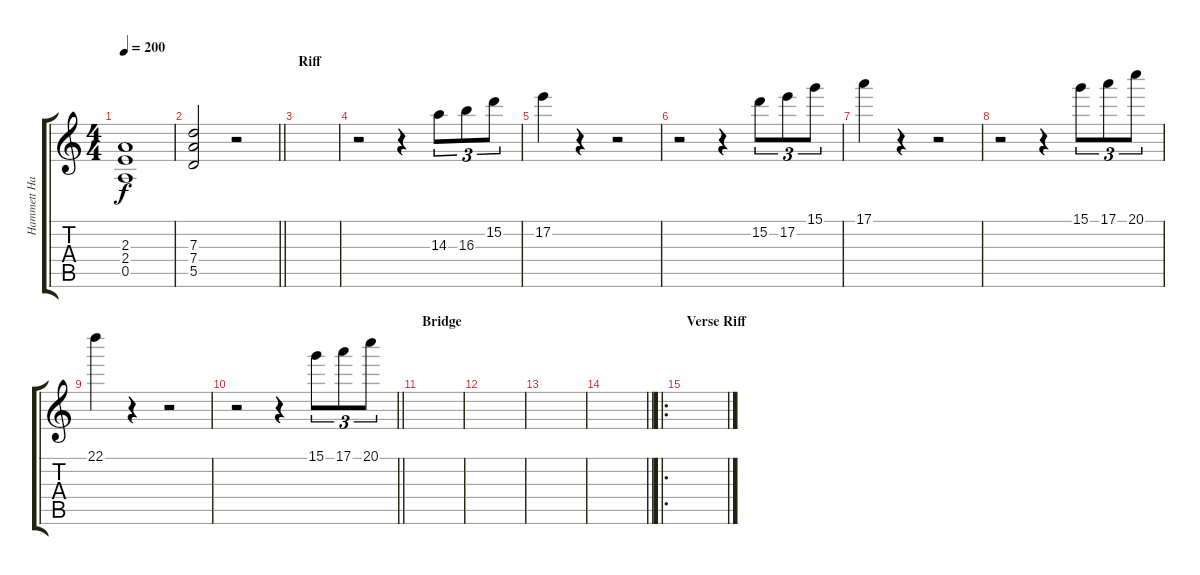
\track ("Hammett Harmonisation/Extra" "Hammett Ha") {instrument distortionguitar}
\staff {score tabs}
\tuning (E4 B3 G3 D3 A2 E2) {hide}
\ts (4 4)
\tempo 200
\clef g2
\ks c
(2.3 2.4 0.5).1{dy f} |
\barLineRight lightlight
(7.3 7.4 5.5).2 r.2 |
\section ("" "Riff")
|
r.2 r.4 14.3.8{tu (3 2)} 16.3.8{tu (3 2)} 15.2.8{tu (3 2)} |
17.2.4 r.4 r.2 |
r.2 r.4 15.2.8{tu (3 2)} 17.2.8{tu (3 2)} 15.1.8{tu (3 2)} |
17.1.4 r.4 r.2 |
r.2 r.4 15.1.8{tu (3 2)} 17.1.8{tu (3 2)} 20.1.8{tu (3 2)} |
22.1.4 r.4 r.2 |
\barLineRight lightlight
r.2 r.4 15.1.8{tu (3 2)} 17.1.8{tu (3 2)} 20.1.8{tu (3 2)} |
\section ("" "Bridge")
|
|
|
\barLineRight lightlight
|
\ro
\section ("" "Verse Riff")
